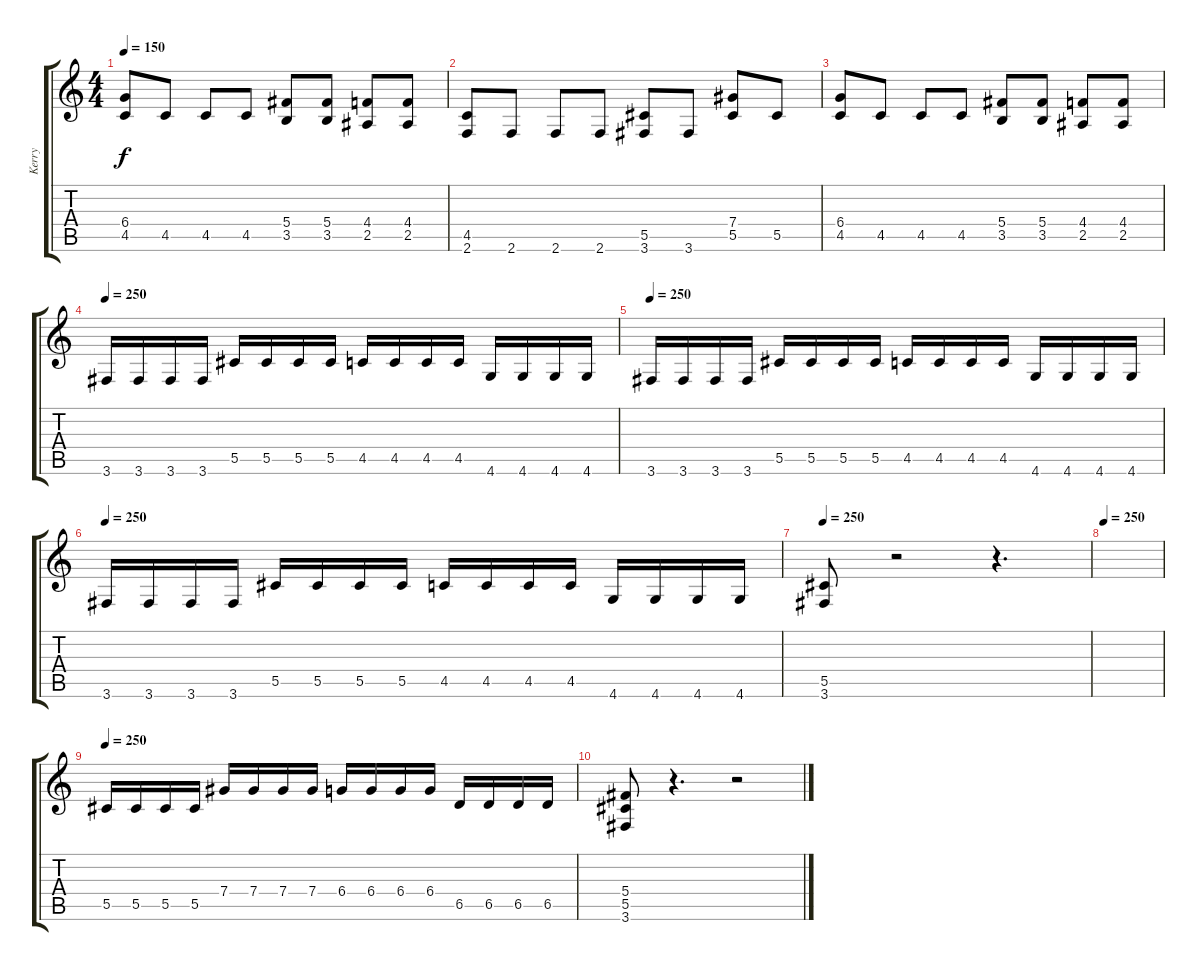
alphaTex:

\track ("Kerry" "Kerry") {instrument distortionguitar}
\staff {score tabs}
\tuning (Eb4 Bb3 Gb3 Db3 Ab2 Eb2) {hide}
\ts (4 4)
\tempo 150
\clef g2
\ks c
(6.4 4.5).8{dy f} 4.5.8 4.5.8 4.5.8 (5.4 3.5).8 (5.4 3.5).8 (4.4 2.5).8 (4.4 2.5).8 |
(4.5 2.6).8 2.6.8 2.6.8 2.6.8 (5.5 3.6).8 3.6.8 (7.4 5.5).8 5.5.8 |
(6.4 4.5).8 4.5.8 4.5.8 4.5.8 (5.4 3.5).8 (5.4 3.5).8 (4.4 2.5).8 (4.4 2.5).8 |
\tempo 250
3.6.16 3.6.16 3.6.16 3.6.16 5.5.16 5.5.16 5.5.16 5.5.16 4.5.16 4.5.16 4.5.16 4.5.16 4.6.16 4.6.16 4.6.16 4.6.16 |
\tempo 250
3.6.16 3.6.16 3.6.16 3.6.16 5.5.16 5.5.16 5.5.16 5.5.16 4.5.16 4.5.16 4.5.16 4.5.16 4.6.16 4.6.16 4.6.16 4.6.16 |
\tempo 250
3.6.16 3.6.16 3.6.16 3.6.16 5.5.16 5.5.16 5.5.16 5.5.16 4.5.16 4.5.16 4.5.16 4.5.16 4.6.16 4.6.16 4.6.16 4.6.16 |
\tempo 250
(5.5 3.6).8 r.2 r.4{d} |
\tempo 250
|
\tempo 250
5.5.16 5.5.16 5.5.16 5.5.16 7.4.16 7.4.16 7.4.16 7.4.16 6.4.16 6.4.16 6.4.16 6.4.16 6.5.16 6.5.16 6.5.16 6.5.16 |
(5.4 5.5 3.6).8 r.4{d} r.2
